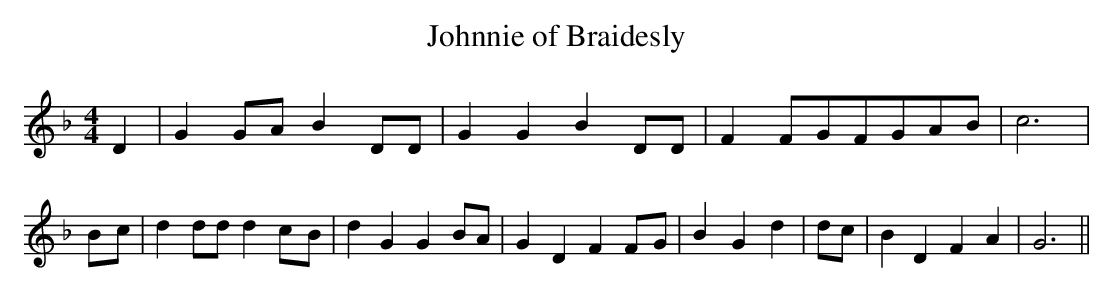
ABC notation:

X:1
T:Johnnie of Braidesly
M:4/4
L:1/8
K:F
 D2| G2 GA B2 DD| G2 G2 B2 DD| F2 FGF-GA-B| c6|B-c| d2 dd d2c-B| d2 G2 G2 BA|\
 G2 D2 F2F-G| B2- G2- d2| dc| B2 D2 F2 A2| G6||
